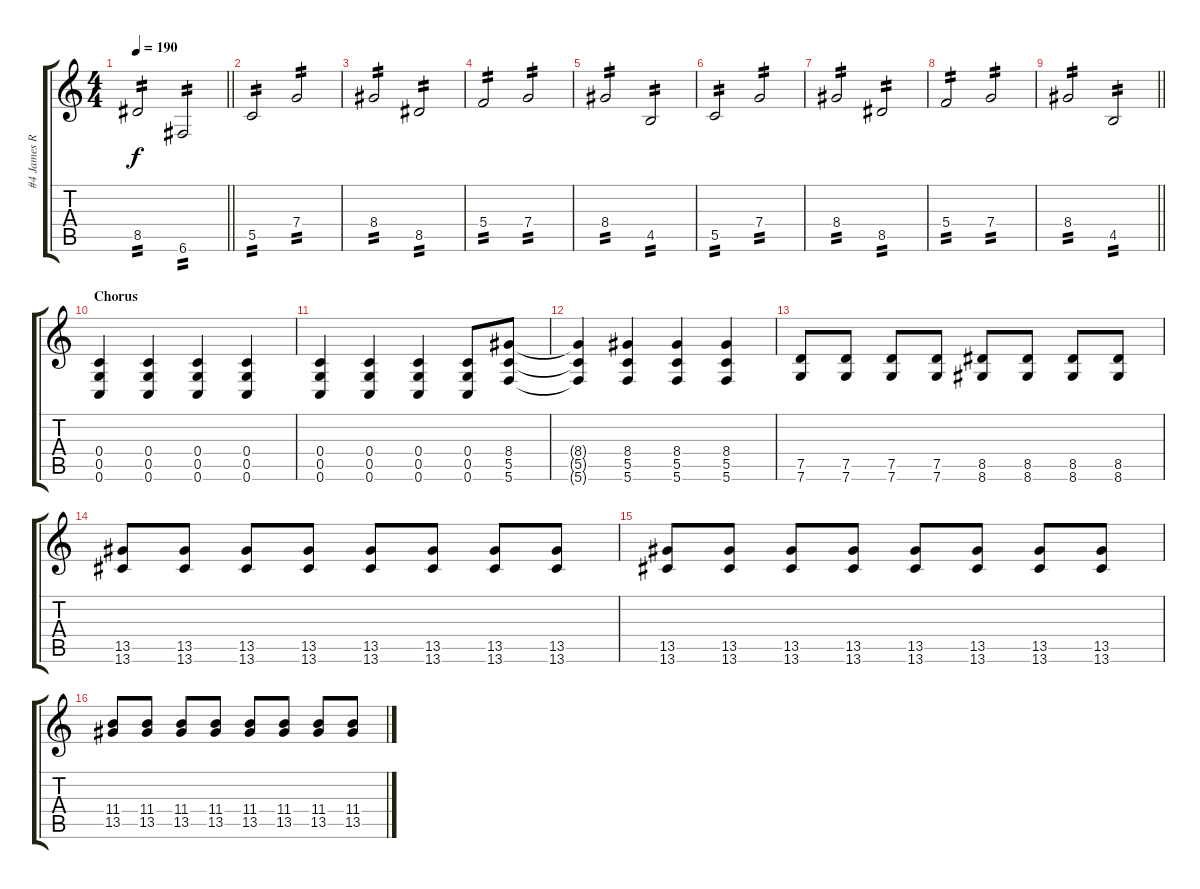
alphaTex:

\track ("#4 James Root" "#4 James R") {instrument distortionguitar}
\staff {score tabs}
\tuning (D4 A3 F3 C3 G2 C2) {hide}
\ts (4 4)
\tempo 190
\clef g2
\barLineRight lightlight
\ks c
8.5.2{tp 2 dy f} 6.6.2{tp 2} |
5.5.2{tp 2} 7.4.2{tp 2} |
8.4.2{tp 2} 8.5.2{tp 2} |
5.4.2{tp 2} 7.4.2{tp 2} |
8.4.2{tp 2} 4.5.2{tp 2} |
5.5.2{tp 2} 7.4.2{tp 2} |
8.4.2{tp 2} 8.5.2{tp 2} |
5.4.2{tp 2} 7.4.2{tp 2} |
\barLineRight lightlight
8.4.2{tp 2} 4.5.2{tp 2} |
\section ("" "Chorus")
(0.4 0.5 0.6).4 (0.4 0.5 0.6).4 (0.4 0.5 0.6).4 (0.4 0.5 0.6).4 |
(0.4 0.5 0.6).4 (0.4 0.5 0.6).4 (0.4 0.5 0.6).4 (0.4 0.5 0.6).8 (8.4 5.5 5.6).8 |
(8.4{t} 5.5{t} 5.6{t}).4 (8.4 5.5 5.6).4 (8.4 5.5 5.6).4 (8.4 5.5 5.6).4 |
(7.5 7.6).8 (7.5 7.6).8 (7.5 7.6).8 (7.5 7.6).8 (8.5 8.6).8 (8.5 8.6).8 (8.5 8.6).8 (8.5 8.6).8 |
(13.5 13.6).8 (13.5 13.6).8 (13.5 13.6).8 (13.5 13.6).8 (13.5 13.6).8 (13.5 13.6).8 (13.5 13.6).8 (13.5 13.6).8 |
(13.5 13.6).8 (13.5 13.6).8 (13.5 13.6).8 (13.5 13.6).8 (13.5 13.6).8 (13.5 13.6).8 (13.5 13.6).8 (13.5 13.6).8 |
(11.4 13.5).8 (11.4 13.5).8 (11.4 13.5).8 (11.4 13.5).8 (11.4 13.5).8 (11.4 13.5).8 (11.4 13.5).8 (11.4 13.5).8
